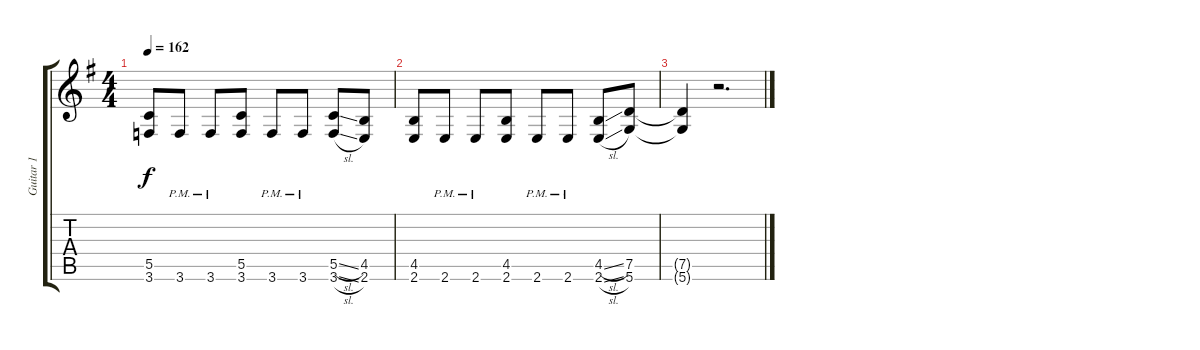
\track ("Guitar 1" "Guitar 1") {instrument distortionguitar}
\staff {score tabs}
\tuning (D4 A3 F3 C3 G2 D2) {hide}
\ts (4 4)
\tempo 162
\clef g2
\ks g
(5.5 3.6).8{dy f} 3.6{pm}.8 3.6{pm}.8 (5.5 3.6).8 3.6{pm}.8 3.6{pm}.8 (5.5{sl} 3.6{sl}).8 (4.5 2.6).8 |
(4.5 2.6).8 2.6{pm}.8 2.6{pm}.8 (4.5 2.6).8 2.6{pm}.8 2.6{pm}.8 (4.5{sl} 2.6{sl}).8 (7.5 5.6).8 |
(7.5{t} 5.6{t}).4 r.2{d}
